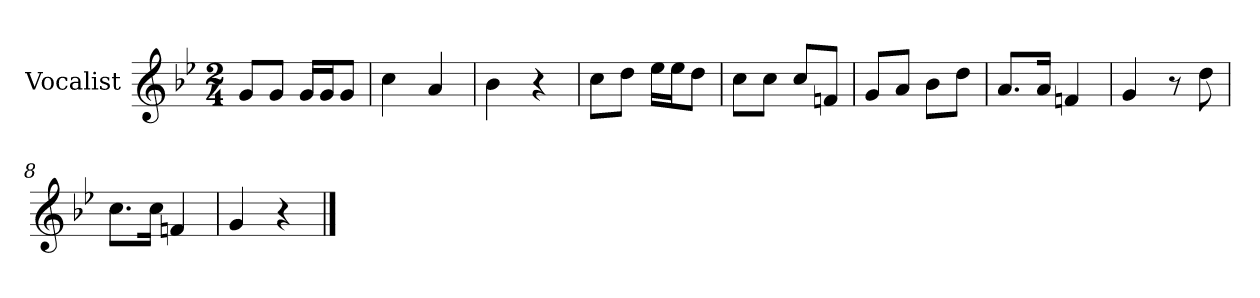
**kern
*part1
*staff1
*I"Vocalist
*k[b-e-]
*g:
*M2/4
=
8gL
8gJ
16gLL
16gJ
8gJ
=1
4cc
4a
=2
4b-
4r
=3
8ccL
8ddJ
16ee-LL
16ee-J
8ddJ
=4
8ccL
8ccJ
8ccL
8fnJ
=5
8gL
8aJ
8b-L
8ddJ
=6
8.aL
16aJk
4fn
=7
4g
8r
8dd
=8
8.ccL
16ccJk
4fn
=9
4g
4r
==
*-
